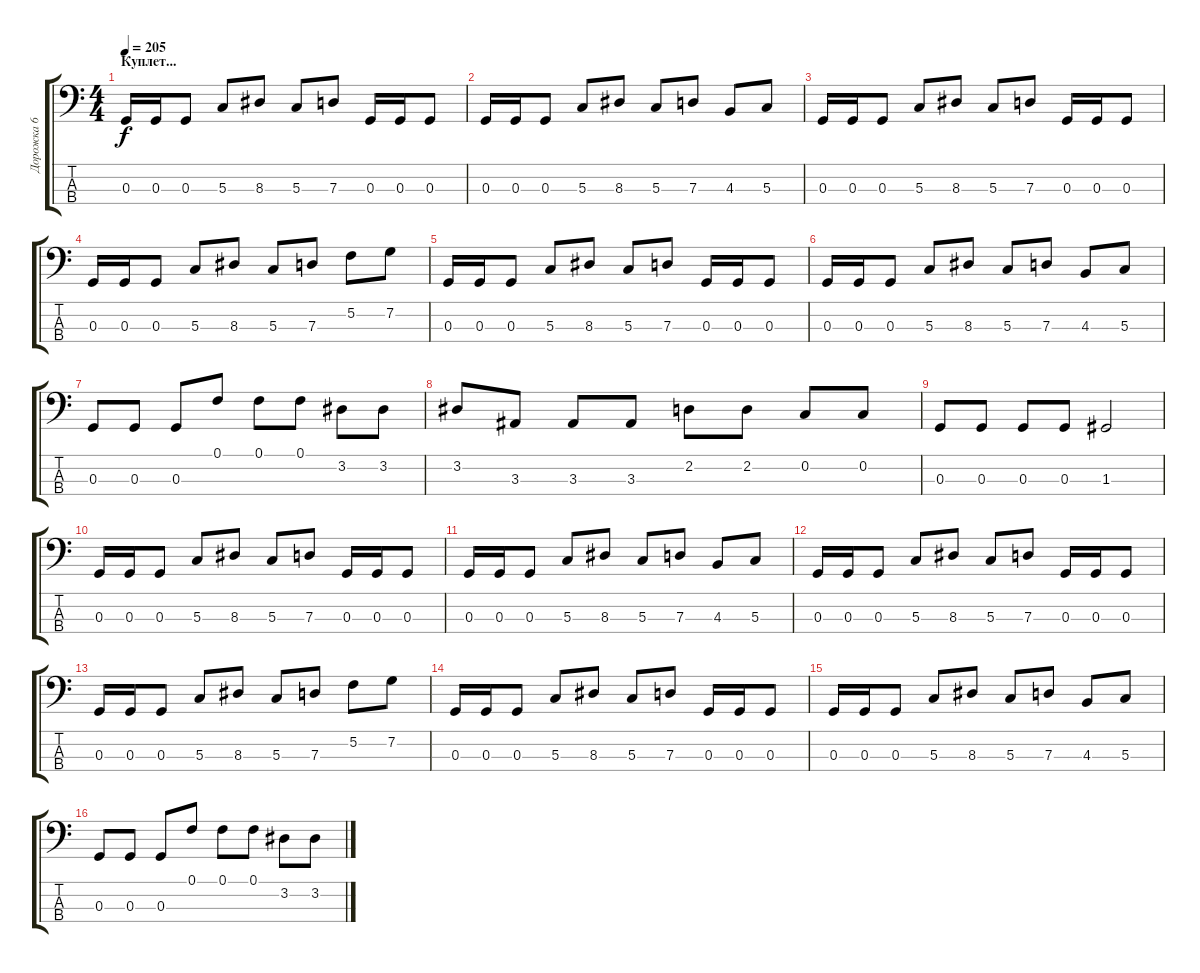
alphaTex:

\track ("Дорожка 6" "Дорожка 6") {instrument electricbassfinger}
\staff {score tabs}
\tuning (F2 C2 G1 C1) {hide}
\ts (4 4)
\section ("" "Куплет...")
\tempo 205
\clef f4
\ks c
0.3.16{dy f} 0.3.16 0.3.8 5.3.8 8.3.8 5.3.8 7.3.8 0.3.16 0.3.16 0.3.8 |
0.3.16 0.3.16 0.3.8 5.3.8 8.3.8 5.3.8 7.3.8 4.3.8 5.3.8 |
0.3.16 0.3.16 0.3.8 5.3.8 8.3.8 5.3.8 7.3.8 0.3.16 0.3.16 0.3.8 |
0.3.16 0.3.16 0.3.8 5.3.8 8.3.8 5.3.8 7.3.8 5.2.8 7.2.8 |
0.3.16 0.3.16 0.3.8 5.3.8 8.3.8 5.3.8 7.3.8 0.3.16 0.3.16 0.3.8 |
0.3.16 0.3.16 0.3.8 5.3.8 8.3.8 5.3.8 7.3.8 4.3.8 5.3.8 |
0.3.8 0.3.8 0.3.8 0.1.8 0.1.8 0.1.8 3.2.8 3.2.8 |
3.2.8 3.3.8 3.3.8 3.3.8 2.2.8 2.2.8 0.2.8 0.2.8 |
0.3.8 0.3.8 0.3.8 0.3.8 1.3.2 |
0.3.16 0.3.16 0.3.8 5.3.8 8.3.8 5.3.8 7.3.8 0.3.16 0.3.16 0.3.8 |
0.3.16 0.3.16 0.3.8 5.3.8 8.3.8 5.3.8 7.3.8 4.3.8 5.3.8 |
0.3.16 0.3.16 0.3.8 5.3.8 8.3.8 5.3.8 7.3.8 0.3.16 0.3.16 0.3.8 |
0.3.16 0.3.16 0.3.8 5.3.8 8.3.8 5.3.8 7.3.8 5.2.8 7.2.8 |
0.3.16 0.3.16 0.3.8 5.3.8 8.3.8 5.3.8 7.3.8 0.3.16 0.3.16 0.3.8 |
0.3.16 0.3.16 0.3.8 5.3.8 8.3.8 5.3.8 7.3.8 4.3.8 5.3.8 |
0.3.8 0.3.8 0.3.8 0.1.8 0.1.8 0.1.8 3.2.8 3.2.8
